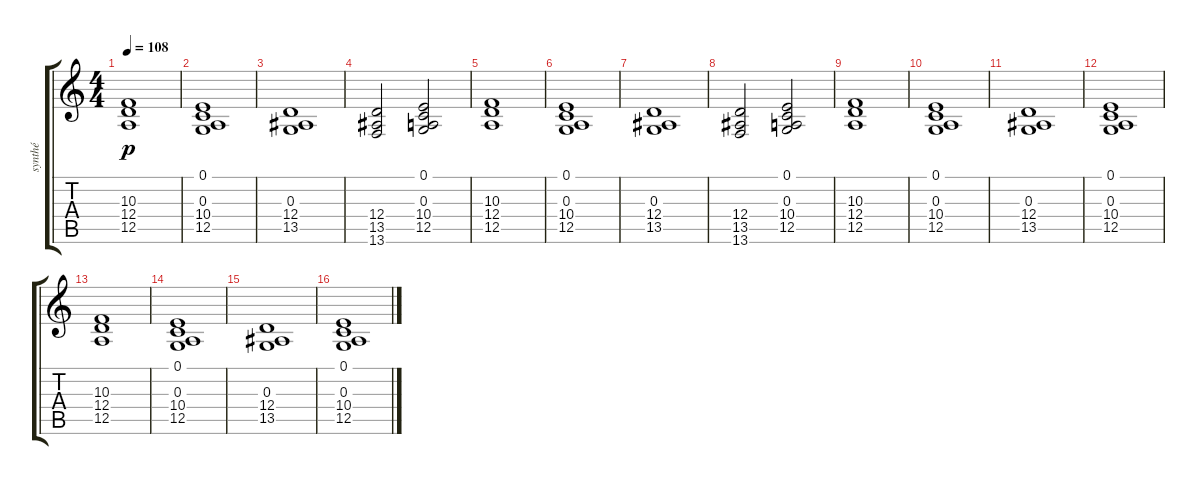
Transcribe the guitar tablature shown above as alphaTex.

\track ("synthé" "synthé") {instrument synthstrings1}
\staff {score tabs}
\tuning (E4 B3 G3 D3 A2 E2) {hide}
\ts (4 4)
\tempo 108
\clef g2
\ks c
(10.3 12.4 12.5).1{dy p} |
(0.1 0.3 10.4 12.5).1 |
(0.3 12.4 13.5).1 |
(12.4 13.5 13.6).2 (0.1 0.3 10.4 12.5).2 |
(10.3 12.4 12.5).1 |
(0.1 0.3 10.4 12.5).1 |
(0.3 12.4 13.5).1 |
(12.4 13.5 13.6).2 (0.1 0.3 10.4 12.5).2 |
(10.3 12.4 12.5).1 |
(0.1 0.3 10.4 12.5).1 |
(0.3 12.4 13.5).1 |
(0.1 0.3 10.4 12.5).1 |
(10.3 12.4 12.5).1 |
(0.1 0.3 10.4 12.5).1 |
(0.3 12.4 13.5).1 |
(0.1 0.3 10.4 12.5).1
